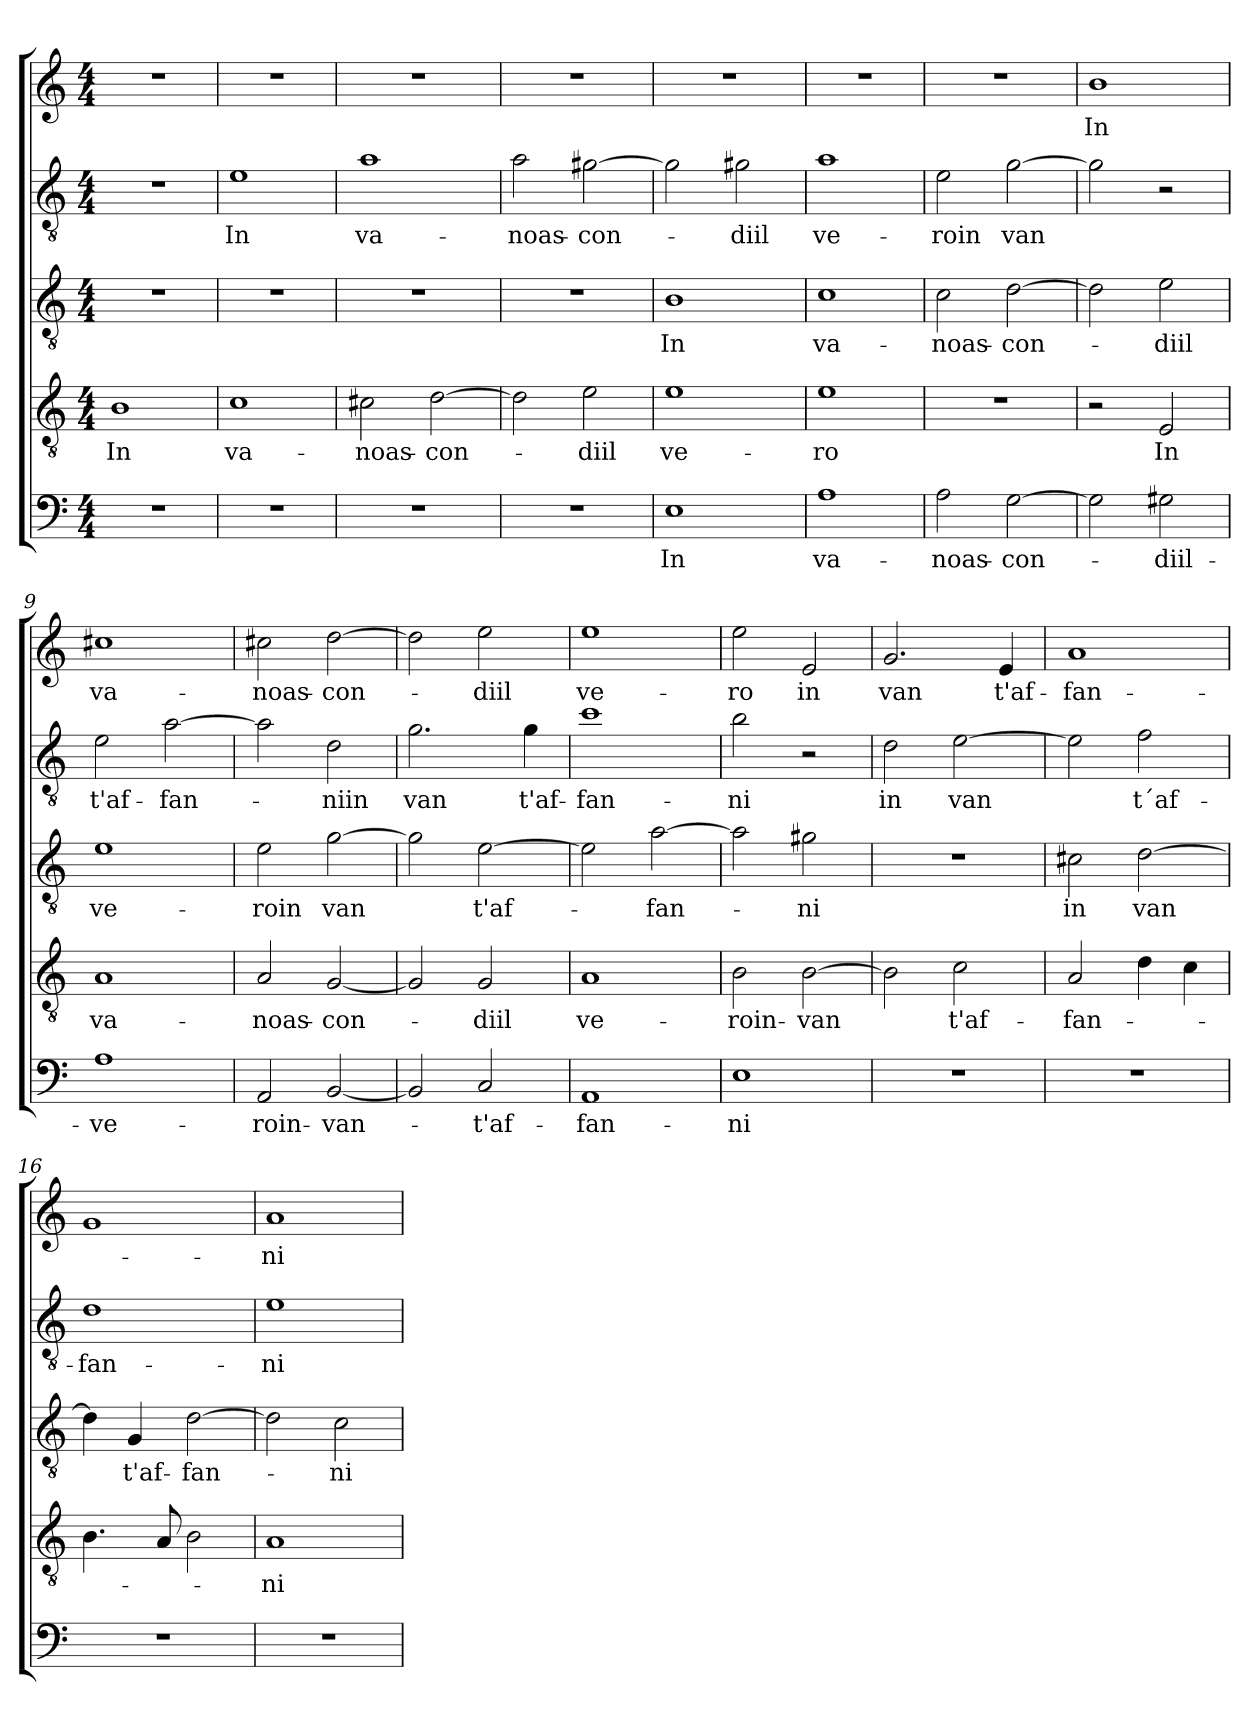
**kern	**text	**kern	**text	**kern	**text	**kern	**text	**kern	**text
*part5	*part5	*part4	*part4	*part3	*part3	*part2	*part2	*part1	*part1
*staff5	*staff5	*staff4	*staff4	*staff3	*staff3	*staff2	*staff2	*staff1	*staff1
*clefF4	*	*clefGv2	*	*clefGv2	*	*clefGv2	*	*clefG2	*
*k[]	*	*k[]	*	*k[]	*	*k[]	*	*k[]	*
*M4/4	*	*M4/4	*	*M4/4	*	*M4/4	*	*M4/4	*
=1	=1	=1	=1	=1	=1	=1	=1	=1	=1
1r	.	1B\	In	1r	.	1r	.	1r	.
=2	=2	=2	=2	=2	=2	=2	=2	=2	=2
1r	.	1c\	va-	1r	.	1e\	In	1r	.
=3	=3	=3	=3	=3	=3	=3	=3	=3	=3
1r	.	2c#X\	noas-	1r	.	1a\	va-	1r	.
.	.	[2d\	con-	.	.	.	.	.	.
=4	=4	=4	=4	=4	=4	=4	=4	=4	=4
1r	.	2d\]	.	1r	.	2a\	noas-	1r	.
.	.	2e\	diil	.	.	[2g#X\	con-	.	.
=5	=5	=5	=5	=5	=5	=5	=5	=5	=5
1E\	In	1e\	ve-	1B\	In	2g#\]	.	1r	.
.	.	.	.	.	.	2g#X\	diil	.	.
=6	=6	=6	=6	=6	=6	=6	=6	=6	=6
1A\	va-	1e\	ro	1c\	va-	1a\	ve-	1r	.
=7	=7	=7	=7	=7	=7	=7	=7	=7	=7
2A\	noas-	1r	.	2c\	noas-	2e\	roin	1r	.
[2G\	con-	.	.	[2d\	con-	[2g\	van	.	.
=8	=8	=8	=8	=8	=8	=8	=8	=8	=8
2G\]	.	2r	.	2d\]	.	2g\]	.	1b\	In
2G#X\	diil-	2E/	In	2e\	diil	2r	.	.	.
=9	=9	=9	=9	=9	=9	=9	=9	=9	=9
1A\	ve-	1A/	va-	1e\	ve-	2e\	t'af-	1cc#X\	va-
.	.	.	.	.	.	[2a\	fan-	.	.
=10	=10	=10	=10	=10	=10	=10	=10	=10	=10
2AA/	roin-	2A/	noas-	2e\	roin	2a\]	.	2cc#X\	noas-
[2BB/	van-	[2G/	con-	[2g\	van	2d\	niin	[2dd\	con-
=11	=11	=11	=11	=11	=11	=11	=11	=11	=11
2BB/]	.	2G/]	.	2g\]	.	2.g\	van	2dd\]	.
2C/	t'af-	2G/	diil	[2e\	t'af-	.	.	2ee\	diil
.	.	.	.	.	.	4g\	t'af-	.	.
=12	=12	=12	=12	=12	=12	=12	=12	=12	=12
1AA/	fan-	1A/	ve-	2e\]	.	1cc\	fan-	1ee\	ve-
.	.	.	.	[2a\	fan-	.	.	.	.
=13	=13	=13	=13	=13	=13	=13	=13	=13	=13
1E\	ni	2B\	roin-	2a\]	.	2b\	ni	2ee\	ro
.	.	[2B\	van	2g#X\	ni	2r	.	2e/	in
=14	=14	=14	=14	=14	=14	=14	=14	=14	=14
1r	.	2B\]	.	1r	.	2d\	in	2.g/	van
.	.	2c\	t'af-	.	.	[2e\	van	.	.
.	.	.	.	.	.	.	.	4e/	t'af-
=15	=15	=15	=15	=15	=15	=15	=15	=15	=15
1r	.	2A/	fan-	2c#X\	in	2e\]	.	1a/	fan-
.	.	4d\	.	[2d\	van	2f\	t´af-	.	.
.	.	4c\	.	.	.	.	.	.	.
=16	=16	=16	=16	=16	=16	=16	=16	=16	=16
1r	.	4.B\	.	4d\]	.	1d\	fan-	1g/	.
.	.	.	.	4G/	t'af-	.	.	.	.
.	.	8A/	.	.	.	.	.	.	.
.	.	2B\	.	[2d\	fan-	.	.	.	.
=17	=17	=17	=17	=17	=17	=17	=17	=17	=17
1r	.	1A/	ni	2d\]	.	1e\	ni	1a/	ni
.	.	.	.	2c\	ni	.	.	.	.
=	=	=	=	=	=	=	=	=	=
*-	*-	*-	*-	*-	*-	*-	*-	*-	*-
